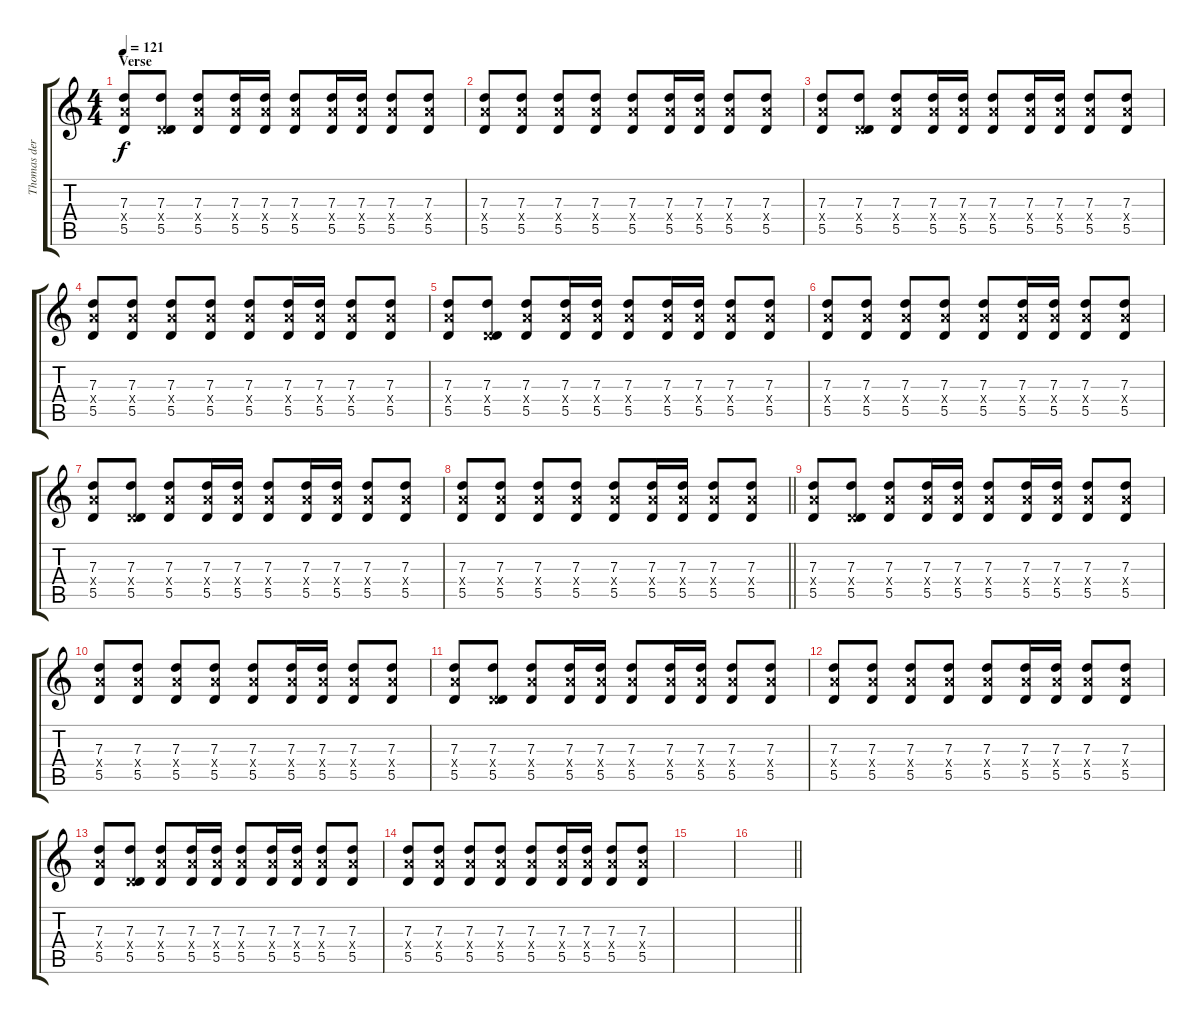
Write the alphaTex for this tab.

\track ("Thomas der Münzer" "Thomas der") {instrument acousticguitarnylon}
\staff {score tabs}
\tuning (E4 B3 G3 D3 A2 E2) {hide}
\ts (4 4)
\section ("" "Verse")
\tempo 121
\clef g2
\ks c
(7.3 7.4{x} 5.5).8{dy f} (7.3 0.4{x} 5.5).8 (7.3 7.4{x} 5.5).8 (7.3 7.4{x} 5.5).16 (7.3 7.4{x} 5.5).16 (7.3 7.4{x} 5.5).8 (7.3 7.4{x} 5.5).16 (7.3 7.4{x} 5.5).16 (7.3 7.4{x} 5.5).8 (7.3 7.4{x} 5.5).8 |
(7.3 7.4{x} 5.5).8 (7.3 7.4{x} 5.5).8 (7.3 7.4{x} 5.5).8 (7.3 7.4{x} 5.5).8 (7.3 7.4{x} 5.5).8 (7.3 7.4{x} 5.5).16 (7.3 7.4{x} 5.5).16 (7.3 7.4{x} 5.5).8 (7.3 7.4{x} 5.5).8 |
(7.3 7.4{x} 5.5).8 (7.3 0.4{x} 5.5).8 (7.3 7.4{x} 5.5).8 (7.3 7.4{x} 5.5).16 (7.3 7.4{x} 5.5).16 (7.3 7.4{x} 5.5).8 (7.3 7.4{x} 5.5).16 (7.3 7.4{x} 5.5).16 (7.3 7.4{x} 5.5).8 (7.3 7.4{x} 5.5).8 |
(7.3 7.4{x} 5.5).8 (7.3 7.4{x} 5.5).8 (7.3 7.4{x} 5.5).8 (7.3 7.4{x} 5.5).8 (7.3 7.4{x} 5.5).8 (7.3 7.4{x} 5.5).16 (7.3 7.4{x} 5.5).16 (7.3 7.4{x} 5.5).8 (7.3 7.4{x} 5.5).8 |
(7.3 7.4{x} 5.5).8 (7.3 0.4{x} 5.5).8 (7.3 7.4{x} 5.5).8 (7.3 7.4{x} 5.5).16 (7.3 7.4{x} 5.5).16 (7.3 7.4{x} 5.5).8 (7.3 7.4{x} 5.5).16 (7.3 7.4{x} 5.5).16 (7.3 7.4{x} 5.5).8 (7.3 7.4{x} 5.5).8 |
(7.3 7.4{x} 5.5).8 (7.3 7.4{x} 5.5).8 (7.3 7.4{x} 5.5).8 (7.3 7.4{x} 5.5).8 (7.3 7.4{x} 5.5).8 (7.3 7.4{x} 5.5).16 (7.3 7.4{x} 5.5).16 (7.3 7.4{x} 5.5).8 (7.3 7.4{x} 5.5).8 |
(7.3 7.4{x} 5.5).8 (7.3 0.4{x} 5.5).8 (7.3 7.4{x} 5.5).8 (7.3 7.4{x} 5.5).16 (7.3 7.4{x} 5.5).16 (7.3 7.4{x} 5.5).8 (7.3 7.4{x} 5.5).16 (7.3 7.4{x} 5.5).16 (7.3 7.4{x} 5.5).8 (7.3 7.4{x} 5.5).8 |
\barLineRight lightlight
(7.3 7.4{x} 5.5).8 (7.3 7.4{x} 5.5).8 (7.3 7.4{x} 5.5).8 (7.3 7.4{x} 5.5).8 (7.3 7.4{x} 5.5).8 (7.3 7.4{x} 5.5).16 (7.3 7.4{x} 5.5).16 (7.3 7.4{x} 5.5).8 (7.3 7.4{x} 5.5).8 |
(7.3 7.4{x} 5.5).8 (7.3 0.4{x} 5.5).8 (7.3 7.4{x} 5.5).8 (7.3 7.4{x} 5.5).16 (7.3 7.4{x} 5.5).16 (7.3 7.4{x} 5.5).8 (7.3 7.4{x} 5.5).16 (7.3 7.4{x} 5.5).16 (7.3 7.4{x} 5.5).8 (7.3 7.4{x} 5.5).8 |
(7.3 7.4{x} 5.5).8 (7.3 7.4{x} 5.5).8 (7.3 7.4{x} 5.5).8 (7.3 7.4{x} 5.5).8 (7.3 7.4{x} 5.5).8 (7.3 7.4{x} 5.5).16 (7.3 7.4{x} 5.5).16 (7.3 7.4{x} 5.5).8 (7.3 7.4{x} 5.5).8 |
(7.3 7.4{x} 5.5).8 (7.3 0.4{x} 5.5).8 (7.3 7.4{x} 5.5).8 (7.3 7.4{x} 5.5).16 (7.3 7.4{x} 5.5).16 (7.3 7.4{x} 5.5).8 (7.3 7.4{x} 5.5).16 (7.3 7.4{x} 5.5).16 (7.3 7.4{x} 5.5).8 (7.3 7.4{x} 5.5).8 |
(7.3 7.4{x} 5.5).8 (7.3 7.4{x} 5.5).8 (7.3 7.4{x} 5.5).8 (7.3 7.4{x} 5.5).8 (7.3 7.4{x} 5.5).8 (7.3 7.4{x} 5.5).16 (7.3 7.4{x} 5.5).16 (7.3 7.4{x} 5.5).8 (7.3 7.4{x} 5.5).8 |
(7.3 7.4{x} 5.5).8 (7.3 0.4{x} 5.5).8 (7.3 7.4{x} 5.5).8 (7.3 7.4{x} 5.5).16 (7.3 7.4{x} 5.5).16 (7.3 7.4{x} 5.5).8 (7.3 7.4{x} 5.5).16 (7.3 7.4{x} 5.5).16 (7.3 7.4{x} 5.5).8 (7.3 7.4{x} 5.5).8 |
(7.3 7.4{x} 5.5).8 (7.3 7.4{x} 5.5).8 (7.3 7.4{x} 5.5).8 (7.3 7.4{x} 5.5).8 (7.3 7.4{x} 5.5).8 (7.3 7.4{x} 5.5).16 (7.3 7.4{x} 5.5).16 (7.3 7.4{x} 5.5).8 (7.3 7.4{x} 5.5).8 |
|
\barLineRight lightlight
